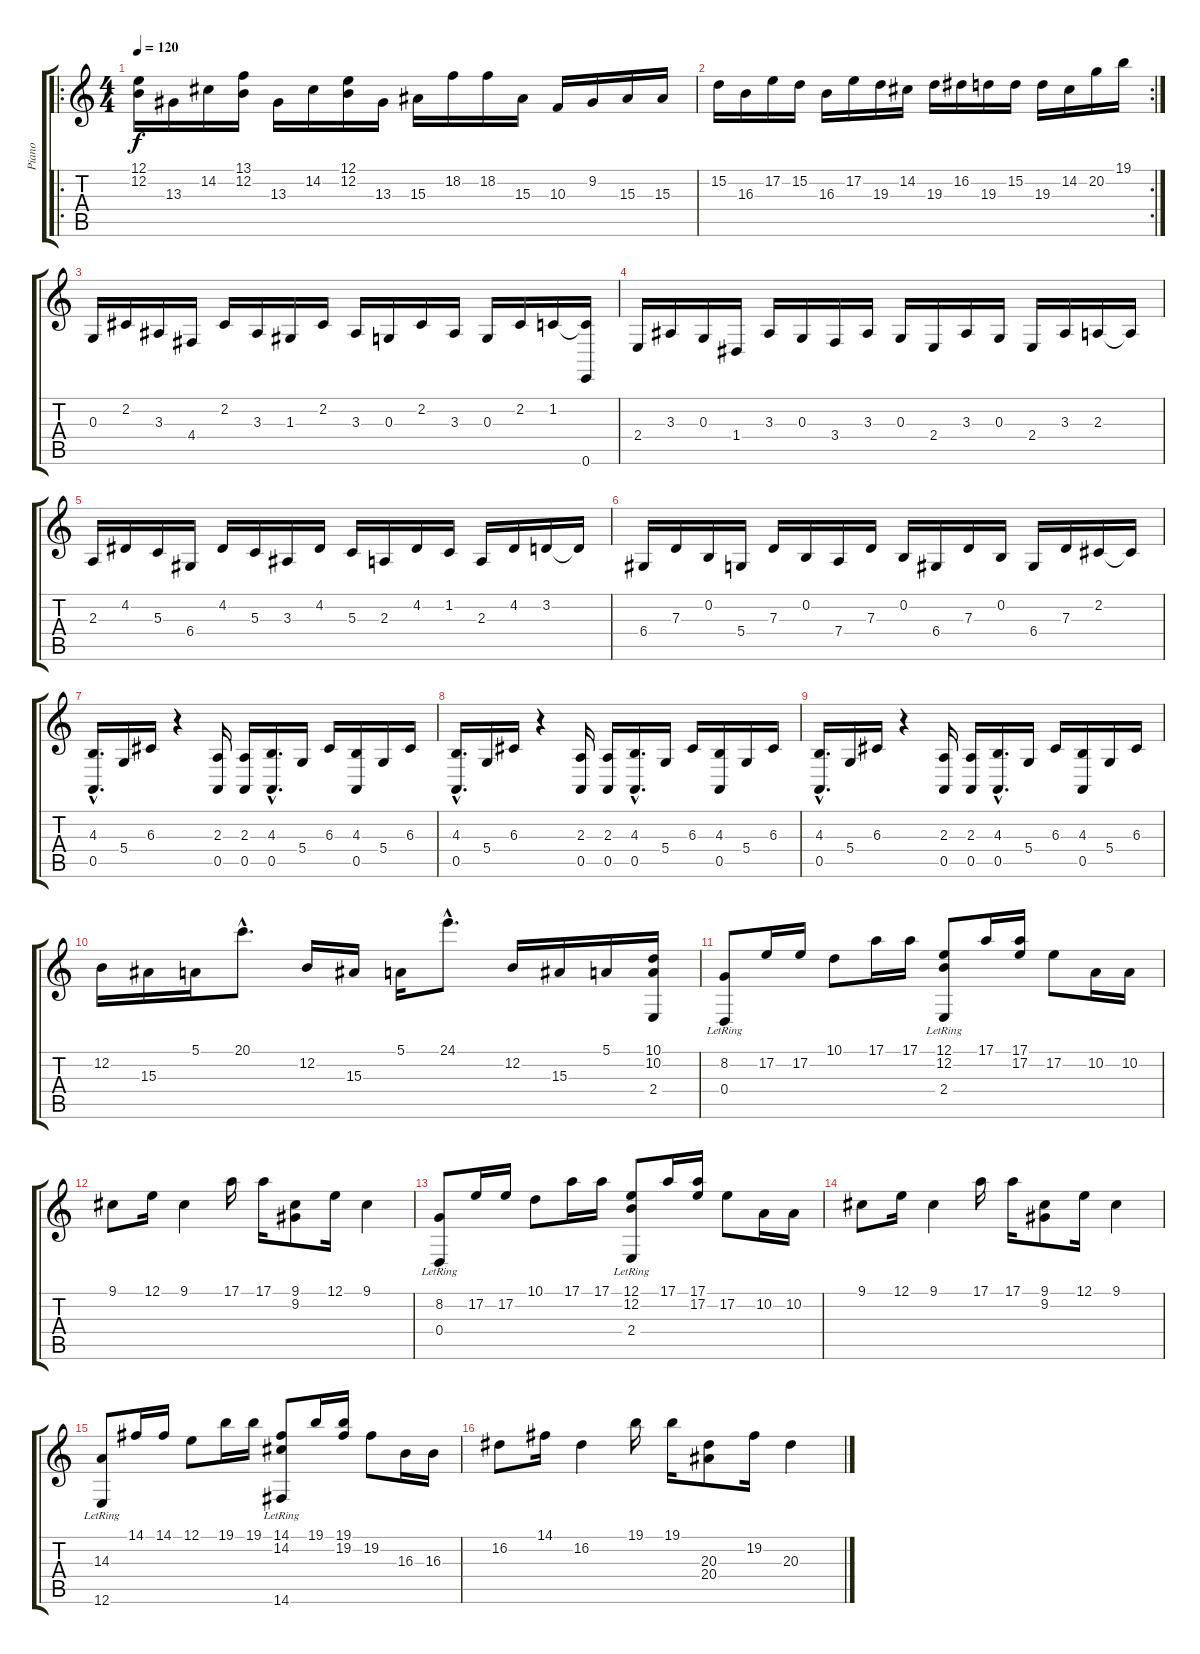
\track ("Piano" "Piano") {instrument brightacousticpiano}
\staff {score tabs}
\tuning (E4 B3 G3 D3 A2 E2) {hide}
\ro
\ts (4 4)
\tempo 120
\clef g2
\ks c
(12.1 12.2).16{dy f instrument brightacousticpiano} 13.3.16 14.2.16 (13.1 12.2).16 13.3.16 14.2.16 (12.1 12.2).16 13.3.16 15.3.16 18.2.16 18.2.16 15.3.16 10.3.16 9.2.16 15.3.16 15.3.16 |
\rc 2
15.2.16 16.3.16 17.2.16 15.2.16 16.3.16 17.2.16 19.3.16 14.2.16 19.3.16 16.2.16 19.3.16 15.2.16 19.3.16 14.2.16 20.2.16 19.1.16 |
0.3.16 2.2.16 3.3.16 4.4.16 2.2.16 3.3.16 1.3.16 2.2.16 3.3.16 0.3.16 2.2.16 3.3.16 0.3.16 2.2.16 1.2.16 (1.2{t} 0.6).16 |
2.4.16 3.3.16 0.3.16 1.4.16 3.3.16 0.3.16 3.4.16 3.3.16 0.3.16 2.4.16 3.3.16 0.3.16 2.4.16 3.3.16 2.3.16 2.3{t}.16 |
2.3.16 4.2.16 5.3.16 6.4.16 4.2.16 5.3.16 3.3.16 4.2.16 5.3.16 2.3.16 4.2.16 1.2.16 2.3.16 4.2.16 3.2.16 3.2{t}.16 |
6.4.16 7.3.16 0.2.16 5.4.16 7.3.16 0.2.16 7.4.16 7.3.16 0.2.16 6.4.16 7.3.16 0.2.16 6.4.16 7.3.16 2.2.16 2.2{t}.16 |
(4.3{hac} 0.5{hac}).16{d} 5.4.16 6.3.16 r.4 (2.3 0.5).16 (2.3 0.5).16 (4.3{hac} 0.5{hac}).16{d} 5.4.16 6.3.16 (4.3 0.5).16 5.4.16 6.3.16 |
(4.3{hac} 0.5{hac}).16{d} 5.4.16 6.3.16 r.4 (2.3 0.5).16 (2.3 0.5).16 (4.3{hac} 0.5{hac}).16{d} 5.4.16 6.3.16 (4.3 0.5).16 5.4.16 6.3.16 |
(4.3{hac} 0.5{hac}).16{d} 5.4.16 6.3.16 r.4 (2.3 0.5).16 (2.3 0.5).16 (4.3{hac} 0.5{hac}).16{d} 5.4.16 6.3.16 (4.3 0.5).16 5.4.16 6.3.16 |
12.2.16 15.3.16 5.1.16 20.1{hac}.8{d} 12.2.16 15.3.16 5.1.16 24.1{hac}.8{d} 12.2.16 15.3.16 5.1.16 (10.1 10.2 2.4).16 |
(8.2 0.4{lr}).8 17.2.16 17.2.16 10.1.8 17.1.16 17.1.16 (12.1 12.2 2.4{lr}).8 17.1.16 (17.1 17.2).16 17.2.8 10.2.16 10.2.16 |
9.1.8 12.1.16 9.1.4 17.1.16 17.1.16 (9.1 9.2).8 12.1.16 9.1.4 |
(8.2 0.4{lr}).8 17.2.16 17.2.16 10.1.8 17.1.16 17.1.16 (12.1 12.2 2.4{lr}).8 17.1.16 (17.1 17.2).16 17.2.8 10.2.16 10.2.16 |
9.1.8 12.1.16 9.1.4 17.1.16 17.1.16 (9.1 9.2).8 12.1.16 9.1.4 |
(14.3 12.6{lr}).8 14.1.16 14.1.16 12.1.8 19.1.16 19.1.16 (14.1 14.2 14.6{lr}).8 19.1.16 (19.1 19.2).16 19.2.8 16.3.16 16.3.16 |
16.2.8 14.1.16 16.2.4 19.1.16 19.1.16 (20.3 20.4).8 19.2.16 20.3.4
